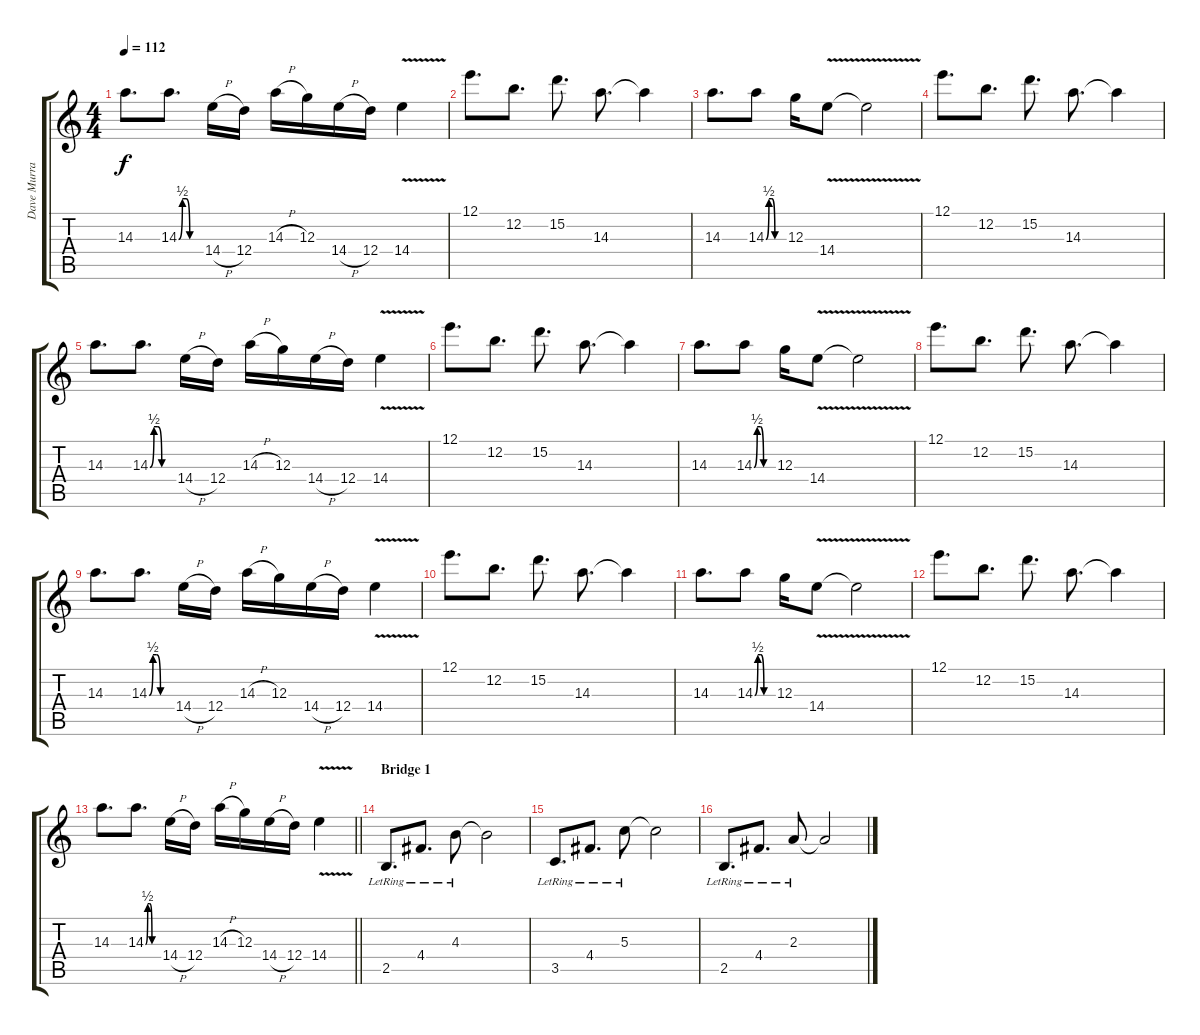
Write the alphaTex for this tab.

\track ("Dave Murray" "Dave Murra") {instrument overdrivenguitar}
\staff {score tabs}
\tuning (E4 B3 G3 D3 A2 E2) {hide}
\ts (4 4)
\tempo 112
\clef g2
\ks c
14.3.8{d dy f} 14.3{be (custom 0 0 10 2 20 2 30 0 60 0)}.8{d} 14.4{h}.16 12.4.16 14.3{h}.16 12.3.16 14.4{h}.16 12.4.16 14.4{v}.4 |
12.1.8{d} 12.2.8{d} 15.2.8{d} 14.3.8{d} 14.3{t}.4 |
14.3.8{d} 14.3{be (custom 0 0 10 2 20 2 30 0 60 0)}.8 12.3.16 14.4{v}.8 14.4{t}.2 |
12.1.8{d} 12.2.8{d} 15.2.8{d} 14.3.8{d} 14.3{t}.4 |
14.3.8{d} 14.3{be (custom 0 0 10 2 20 2 30 0 60 0)}.8{d} 14.4{h}.16 12.4.16 14.3{h}.16 12.3.16 14.4{h}.16 12.4.16 14.4{v}.4 |
12.1.8{d} 12.2.8{d} 15.2.8{d} 14.3.8{d} 14.3{t}.4 |
14.3.8{d} 14.3{be (custom 0 0 10 2 20 2 30 0 60 0)}.8 12.3.16 14.4{v}.8 14.4{t}.2 |
12.1.8{d} 12.2.8{d} 15.2.8{d} 14.3.8{d} 14.3{t}.4 |
14.3.8{d} 14.3{be (custom 0 0 10 2 20 2 30 0 60 0)}.8{d} 14.4{h}.16 12.4.16 14.3{h}.16 12.3.16 14.4{h}.16 12.4.16 14.4{v}.4 |
12.1.8{d} 12.2.8{d} 15.2.8{d} 14.3.8{d} 14.3{t}.4 |
14.3.8{d} 14.3{be (custom 0 0 10 2 20 2 30 0 60 0)}.8 12.3.16 14.4{v}.8 14.4{t}.2 |
12.1.8{d} 12.2.8{d} 15.2.8{d} 14.3.8{d} 14.3{t}.4 |
\barLineRight lightlight
14.3.8{d} 14.3{be (custom 0 0 10 2 20 2 30 0 60 0)}.8{d} 14.4{h}.16 12.4.16 14.3{h}.16 12.3.16 14.4{h}.16 12.4.16 14.4{v}.4 |
\section ("" "Bridge 1")
2.5{lr}.8{d} 4.4{lr}.8{d} 4.3{lr}.8 4.3{t}.2 |
3.5{lr}.8{d} 4.4{lr}.8{d} 5.3{lr}.8 5.3{t}.2 |
2.5{lr}.8{d} 4.4{lr}.8{d} 2.3{lr}.8 2.3{t}.2
